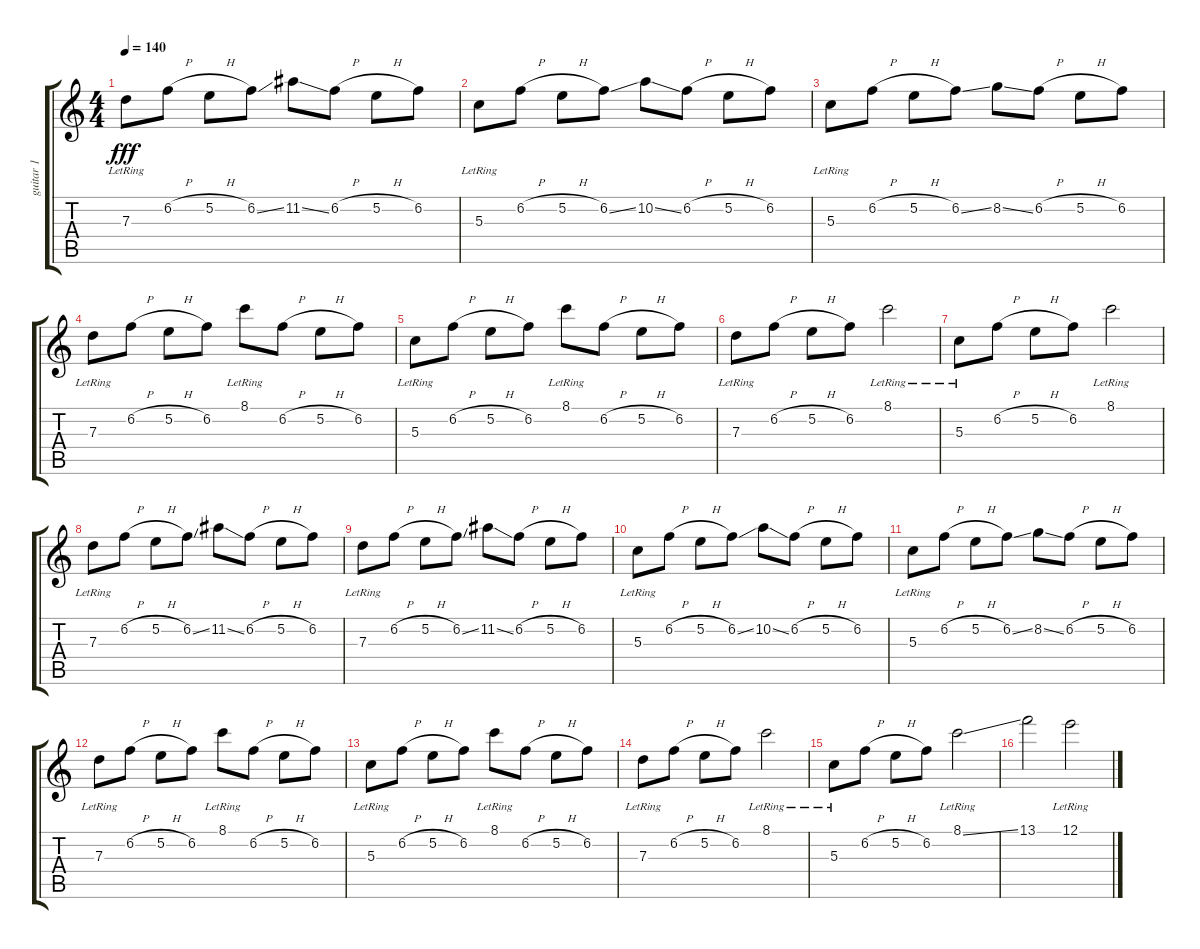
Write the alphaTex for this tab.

\track ("guitar 1" "guitar 1") {instrument overdrivenguitar}
\staff {score tabs}
\tuning (E4 B3 G3 D3 A2 D2) {hide}
\ts (4 4)
\tempo 140
\clef g2
\ks c
7.3{lr}.8{dy fff} 6.2{h}.8 5.2{h}.8 6.2{ss}.8 11.2{ss}.8 6.2{h}.8 5.2{h}.8 6.2.8 |
5.3{lr}.8 6.2{h}.8 5.2{h}.8 6.2{ss}.8 10.2{ss}.8 6.2{h}.8 5.2{h}.8 6.2.8 |
5.3{lr}.8 6.2{h}.8 5.2{h}.8 6.2{ss}.8 8.2{ss}.8 6.2{h}.8 5.2{h}.8 6.2.8 |
7.3{lr}.8 6.2{h}.8 5.2{h}.8 6.2.8 8.1{lr}.8 6.2{h}.8 5.2{h}.8 6.2.8 |
5.3{lr}.8 6.2{h}.8 5.2{h}.8 6.2.8 8.1{lr}.8 6.2{h}.8 5.2{h}.8 6.2.8 |
7.3{lr}.8 6.2{h}.8 5.2{h}.8 6.2.8 8.1{lr}.2 |
5.3{lr}.8 6.2{h}.8 5.2{h}.8 6.2.8 8.1{lr}.2 |
7.3{lr}.8 6.2{h}.8 5.2{h}.8 6.2{ss}.8 11.2{ss}.8 6.2{h}.8 5.2{h}.8 6.2.8 |
7.3{lr}.8 6.2{h}.8 5.2{h}.8 6.2{ss}.8 11.2{ss}.8 6.2{h}.8 5.2{h}.8 6.2.8 |
5.3{lr}.8 6.2{h}.8 5.2{h}.8 6.2{ss}.8 10.2{ss}.8 6.2{h}.8 5.2{h}.8 6.2.8 |
5.3{lr}.8 6.2{h}.8 5.2{h}.8 6.2{ss}.8 8.2{ss}.8 6.2{h}.8 5.2{h}.8 6.2.8 |
7.3{lr}.8 6.2{h}.8 5.2{h}.8 6.2.8 8.1{lr}.8 6.2{h}.8 5.2{h}.8 6.2.8 |
5.3{lr}.8 6.2{h}.8 5.2{h}.8 6.2.8 8.1{lr}.8 6.2{h}.8 5.2{h}.8 6.2.8 |
7.3{lr}.8 6.2{h}.8 5.2{h}.8 6.2.8 8.1{lr}.2 |
5.3{lr}.8 6.2{h}.8 5.2{h}.8 6.2.8 8.1{ss lr}.2 |
13.1.2 12.1{lr}.2
